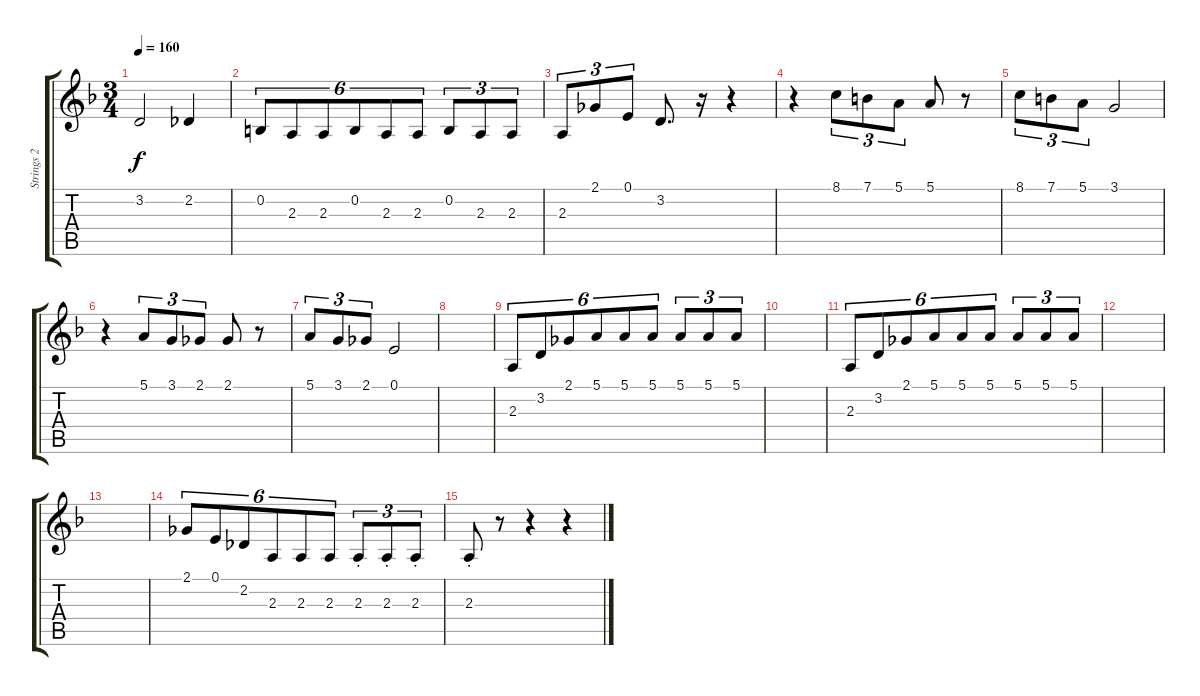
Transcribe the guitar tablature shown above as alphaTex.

\track ("Strings 2" "Strings 2") {instrument stringensemble1}
\staff {score tabs}
\tuning (E4 B3 G3 D3 A2 E2) {hide}
\ts (3 4)
\tempo 160
\clef g2
\ks f
3.2.2{dy f} 2.2.4 |
0.2.8{tu (6 4)} 2.3.8{tu (6 4)} 2.3.8{tu (6 4)} 0.2.8{tu (6 4)} 2.3.8{tu (6 4)} 2.3.8{tu (6 4)} 0.2.8{tu (3 2)} 2.3.8{tu (3 2)} 2.3.8{tu (3 2)} |
2.3.8{tu (3 2)} 2.1.8{tu (3 2)} 0.1.8{tu (3 2)} 3.2.8{d} r.16 r.4 |
r.4 8.1.8{tu (3 2)} 7.1.8{tu (3 2)} 5.1.8{tu (3 2)} 5.1.8 r.8 |
8.1.8{tu (3 2)} 7.1.8{tu (3 2)} 5.1.8{tu (3 2)} 3.1.2 |
r.4 5.1.8{tu (3 2)} 3.1.8{tu (3 2)} 2.1.8{tu (3 2)} 2.1.8 r.8 |
5.1.8{tu (3 2)} 3.1.8{tu (3 2)} 2.1.8{tu (3 2)} 0.1.2 |
|
2.3.8{tu (6 4)} 3.2.8{tu (6 4)} 2.1.8{tu (6 4)} 5.1.8{tu (6 4)} 5.1.8{tu (6 4)} 5.1.8{tu (6 4)} 5.1.8{tu (3 2)} 5.1.8{tu (3 2)} 5.1.8{tu (3 2)} |
|
2.3.8{tu (6 4)} 3.2.8{tu (6 4)} 2.1.8{tu (6 4)} 5.1.8{tu (6 4)} 5.1.8{tu (6 4)} 5.1.8{tu (6 4)} 5.1.8{tu (3 2)} 5.1.8{tu (3 2)} 5.1.8{tu (3 2)} |
|
|
2.1.8{tu (6 4)} 0.1.8{tu (6 4)} 2.2.8{tu (6 4)} 2.3.8{tu (6 4)} 2.3.8{tu (6 4)} 2.3.8{tu (6 4)} 2.3{st}.8{tu (3 2)} 2.3{st}.8{tu (3 2)} 2.3{st}.8{tu (3 2)} |
2.3{st}.8 r.8 r.4 r.4
